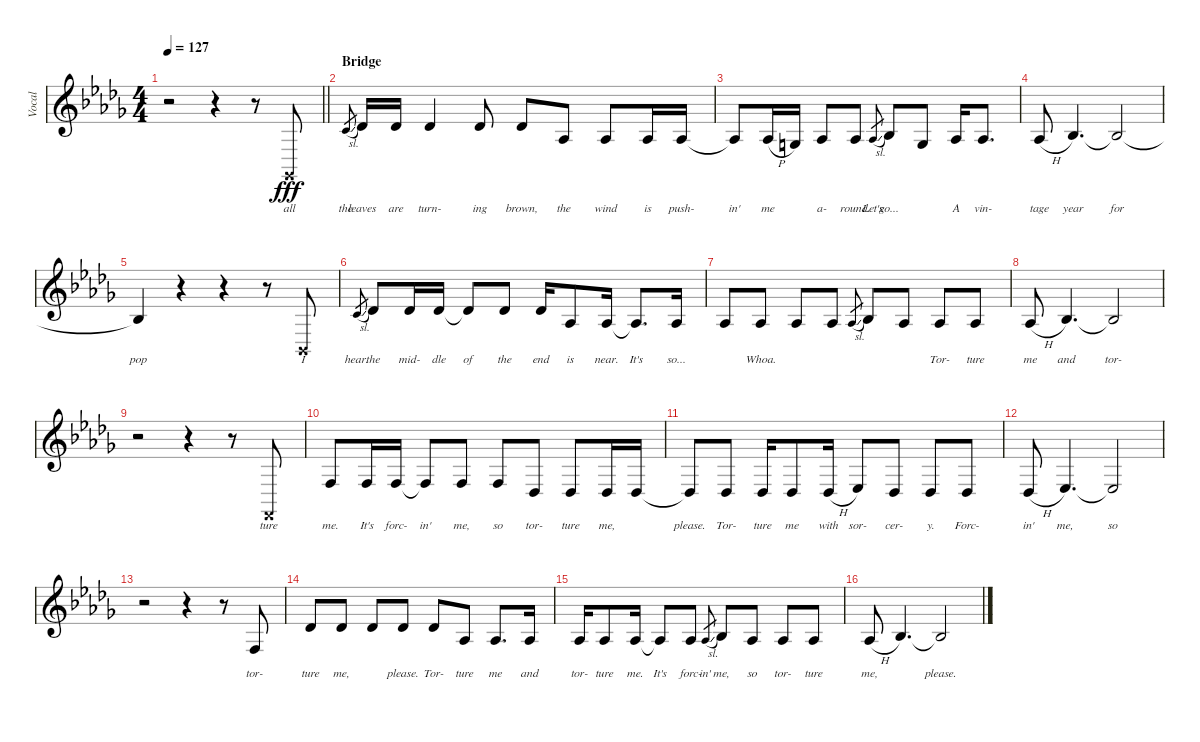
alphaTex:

\track ("Vocal" "Vocal") {instrument lead6voice}
\staff {score}
\tuning (E4 B3 G3 D3 A2 E2) {hide}
\ts (4 4)
\tempo 127
\clef g2
\barLineRight lightlight
\ks bbminor
r.2{dy fff} r.4 r.8 2.6{x}.8{lyrics (0 "all") lyrics (1 "") lyrics (2 "") lyrics (3 "") lyrics (4 "")} |
\section ("" "Bridge")
1.2{sl}.8{lyrics (0 "the") lyrics (1 "") lyrics (2 "") lyrics (3 "") lyrics (4 "") gr} 2.2.16{lyrics (0 "leaves") lyrics (1 "") lyrics (2 "") lyrics (3 "") lyrics (4 "")} 2.2.16{lyrics (0 "are") lyrics (1 "") lyrics (2 "") lyrics (3 "") lyrics (4 "")} 2.2.4{lyrics (0 "turn-") lyrics (1 "") lyrics (2 "") lyrics (3 "") lyrics (4 "")} 2.2.8{lyrics (0 "ing") lyrics (1 "") lyrics (2 "") lyrics (3 "") lyrics (4 "")} 2.2.8{lyrics (0 "brown,") lyrics (1 "") lyrics (2 "") lyrics (3 "") lyrics (4 "")} 1.3.8{lyrics (0 "the") lyrics (1 "") lyrics (2 "") lyrics (3 "") lyrics (4 "")} 1.3.8{lyrics (0 "wind") lyrics (1 "") lyrics (2 "") lyrics (3 "") lyrics (4 "")} 1.3.16{lyrics (0 "is") lyrics (1 "") lyrics (2 "") lyrics (3 "") lyrics (4 "")} 1.3.16{lyrics (0 "push-") lyrics (1 "") lyrics (2 "") lyrics (3 "") lyrics (4 "")} |
1.3{t}.8{lyrics (0 "in'") lyrics (1 "") lyrics (2 "") lyrics (3 "") lyrics (4 "")} 1.3{h}.16{lyrics (0 "me") lyrics (1 "") lyrics (2 "") lyrics (3 "") lyrics (4 "")} 0.3.16{lyrics (0 " ") lyrics (1 "") lyrics (2 "") lyrics (3 "") lyrics (4 "")} 1.3.8{lyrics (0 "a-") lyrics (1 "") lyrics (2 "") lyrics (3 "") lyrics (4 "")} 1.3.8{lyrics (0 "round.") lyrics (1 "") lyrics (2 "") lyrics (3 "") lyrics (4 "")} 1.3{sl}.8{lyrics (0 "Let's") lyrics (1 "") lyrics (2 "") lyrics (3 "") lyrics (4 "") gr} 3.3.8{lyrics (0 "go...") lyrics (1 "") lyrics (2 "") lyrics (3 "") lyrics (4 "")} 0.3.8{lyrics (0 " ") lyrics (1 "") lyrics (2 "") lyrics (3 "") lyrics (4 "")} 1.3.16{lyrics (0 "A") lyrics (1 "") lyrics (2 "") lyrics (3 "") lyrics (4 "")} 1.3.8{d lyrics (0 "vin-") lyrics (1 "") lyrics (2 "") lyrics (3 "") lyrics (4 "")} |
1.3{h}.8{lyrics (0 "tage") lyrics (1 "") lyrics (2 "") lyrics (3 "") lyrics (4 "")} 3.3.4{d lyrics (0 "year") lyrics (1 "") lyrics (2 "") lyrics (3 "") lyrics (4 "")} 3.3{t}.2{lyrics (0 "for") lyrics (1 "") lyrics (2 "") lyrics (3 "") lyrics (4 "")} |
3.3{t}.4{lyrics (0 "pop") lyrics (1 "") lyrics (2 "") lyrics (3 "") lyrics (4 "")} r.4 r.4 r.8 1.5{x}.8{lyrics (0 "I") lyrics (1 "") lyrics (2 "") lyrics (3 "") lyrics (4 "")} |
1.2{sl}.8{lyrics (0 "hear.") lyrics (1 "") lyrics (2 "") lyrics (3 "") lyrics (4 "") gr} 2.2.8{lyrics (0 "the") lyrics (1 "") lyrics (2 "") lyrics (3 "") lyrics (4 "")} 2.2.16{lyrics (0 "mid-") lyrics (1 "") lyrics (2 "") lyrics (3 "") lyrics (4 "")} 2.2.16{lyrics (0 "dle") lyrics (1 "") lyrics (2 "") lyrics (3 "") lyrics (4 "")} 2.2{t}.8{lyrics (0 "of") lyrics (1 "") lyrics (2 "") lyrics (3 "") lyrics (4 "")} 2.2.8{lyrics (0 "the") lyrics (1 "") lyrics (2 "") lyrics (3 "") lyrics (4 "")} 2.2.16{lyrics (0 "end") lyrics (1 "") lyrics (2 "") lyrics (3 "") lyrics (4 "")} 1.3.8{lyrics (0 "is") lyrics (1 "") lyrics (2 "") lyrics (3 "") lyrics (4 "")} 1.3.16{lyrics (0 "near.") lyrics (1 "") lyrics (2 "") lyrics (3 "") lyrics (4 "")} 1.3{t}.8{d lyrics (0 "It's") lyrics (1 "") lyrics (2 "") lyrics (3 "") lyrics (4 "")} 1.3.16{lyrics (0 "so...") lyrics (1 "") lyrics (2 "") lyrics (3 "") lyrics (4 "")} |
1.3.8{lyrics (0 " ") lyrics (1 "") lyrics (2 "") lyrics (3 "") lyrics (4 "")} 1.3.8{lyrics (0 "Whoa.") lyrics (1 "") lyrics (2 "") lyrics (3 "") lyrics (4 "")} 1.3.8{lyrics (0 " ") lyrics (1 "") lyrics (2 "") lyrics (3 "") lyrics (4 "")} 1.3.8{lyrics (0 "") lyrics (1 "") lyrics (2 "") lyrics (3 "") lyrics (4 "")} 1.3{sl}.8{lyrics (0 " ") lyrics (1 "") lyrics (2 "") lyrics (3 "") lyrics (4 "") gr} 3.3.8{lyrics (0 " ") lyrics (1 "") lyrics (2 "") lyrics (3 "") lyrics (4 "")} 1.3.8{lyrics (0 "") lyrics (1 "") lyrics (2 "") lyrics (3 "") lyrics (4 "")} 1.3.8{lyrics (0 "Tor-") lyrics (1 "") lyrics (2 "") lyrics (3 "") lyrics (4 "")} 1.3.8{lyrics (0 "ture") lyrics (1 "") lyrics (2 "") lyrics (3 "") lyrics (4 "")} |
1.3{h}.8{lyrics (0 "me") lyrics (1 "") lyrics (2 "") lyrics (3 "") lyrics (4 "")} 3.3.4{d lyrics (0 "and") lyrics (1 "") lyrics (2 "") lyrics (3 "") lyrics (4 "")} 3.3{t}.2{lyrics (0 "tor-") lyrics (1 "") lyrics (2 "") lyrics (3 "") lyrics (4 "")} |
r.2 r.4 r.8 1.6{x}.8{lyrics (0 "ture") lyrics (1 "") lyrics (2 "") lyrics (3 "") lyrics (4 "")} |
3.4.8{lyrics (0 "me.") lyrics (1 "") lyrics (2 "") lyrics (3 "") lyrics (4 "")} 3.4.16{lyrics (0 "It's") lyrics (1 "") lyrics (2 "") lyrics (3 "") lyrics (4 "")} 3.4.16{lyrics (0 "forc-") lyrics (1 "") lyrics (2 "") lyrics (3 "") lyrics (4 "")} 3.4{t}.8{lyrics (0 "in'") lyrics (1 "") lyrics (2 "") lyrics (3 "") lyrics (4 "")} 3.4.8{lyrics (0 "me,") lyrics (1 "") lyrics (2 "") lyrics (3 "") lyrics (4 "")} 3.4.8{lyrics (0 "so") lyrics (1 "") lyrics (2 "") lyrics (3 "") lyrics (4 "")} 4.5.8{lyrics (0 "tor-") lyrics (1 "") lyrics (2 "") lyrics (3 "") lyrics (4 "")} 4.5.8{lyrics (0 "ture") lyrics (1 "") lyrics (2 "") lyrics (3 "") lyrics (4 "")} 4.5.16{lyrics (0 "me,") lyrics (1 "") lyrics (2 "") lyrics (3 "") lyrics (4 "")} 4.5.16{lyrics (0 " ") lyrics (1 "") lyrics (2 "") lyrics (3 "") lyrics (4 "")} |
4.5{t}.8{lyrics (0 "please.") lyrics (1 "") lyrics (2 "") lyrics (3 "") lyrics (4 "")} 4.5.8{lyrics (0 "Tor-") lyrics (1 "") lyrics (2 "") lyrics (3 "") lyrics (4 "")} 4.5.16{lyrics (0 "ture") lyrics (1 "") lyrics (2 "") lyrics (3 "") lyrics (4 "")} 4.5.8{lyrics (0 "me") lyrics (1 "") lyrics (2 "") lyrics (3 "") lyrics (4 "")} 4.5{h}.16{lyrics (0 "with") lyrics (1 "") lyrics (2 "") lyrics (3 "") lyrics (4 "")} 6.5.8{lyrics (0 "sor-") lyrics (1 "") lyrics (2 "") lyrics (3 "") lyrics (4 "")} 4.5.8{lyrics (0 "cer-") lyrics (1 "") lyrics (2 "") lyrics (3 "") lyrics (4 "")} 4.5.8{lyrics (0 "y.") lyrics (1 "") lyrics (2 "") lyrics (3 "") lyrics (4 "")} 4.5.8{lyrics (0 "Forc-") lyrics (1 "") lyrics (2 "") lyrics (3 "") lyrics (4 "")} |
4.5{h}.8{lyrics (0 "in'") lyrics (1 "") lyrics (2 "") lyrics (3 "") lyrics (4 "")} 6.5.4{d lyrics (0 "me,") lyrics (1 "") lyrics (2 "") lyrics (3 "") lyrics (4 "")} 6.5{t}.2{lyrics (0 "so") lyrics (1 "") lyrics (2 "") lyrics (3 "") lyrics (4 "")} |
r.2 r.4 r.8 3.4.8{lyrics (0 "tor-") lyrics (1 "") lyrics (2 "") lyrics (3 "") lyrics (4 "")} |
2.2.8{lyrics (0 "ture") lyrics (1 "") lyrics (2 "") lyrics (3 "") lyrics (4 "")} 2.2.8{lyrics (0 "me,") lyrics (1 "") lyrics (2 "") lyrics (3 "") lyrics (4 "")} 2.2.8{lyrics (0 " ") lyrics (1 "") lyrics (2 "") lyrics (3 "") lyrics (4 "")} 2.2.8{lyrics (0 "please.") lyrics (1 "") lyrics (2 "") lyrics (3 "") lyrics (4 "")} 2.2.8{lyrics (0 "Tor-") lyrics (1 "") lyrics (2 "") lyrics (3 "") lyrics (4 "")} 1.3.8{lyrics (0 "ture") lyrics (1 "") lyrics (2 "") lyrics (3 "") lyrics (4 "")} 1.3.8{d lyrics (0 "me") lyrics (1 "") lyrics (2 "") lyrics (3 "") lyrics (4 "")} 1.3.16{lyrics (0 "and") lyrics (1 "") lyrics (2 "") lyrics (3 "") lyrics (4 "")} |
1.3.16{lyrics (0 "tor-") lyrics (1 "") lyrics (2 "") lyrics (3 "") lyrics (4 "")} 1.3.8{lyrics (0 "ture") lyrics (1 "") lyrics (2 "") lyrics (3 "") lyrics (4 "")} 1.3.16{lyrics (0 "me.") lyrics (1 "") lyrics (2 "") lyrics (3 "") lyrics (4 "")} 1.3{t}.8{lyrics (0 "It's") lyrics (1 "") lyrics (2 "") lyrics (3 "") lyrics (4 "")} 1.3.8{lyrics (0 "forc-") lyrics (1 "") lyrics (2 "") lyrics (3 "") lyrics (4 "")} 1.3{sl}.8{lyrics (0 "in'") lyrics (1 "") lyrics (2 "") lyrics (3 "") lyrics (4 "") gr} 3.3.8{lyrics (0 "me,") lyrics (1 "") lyrics (2 "") lyrics (3 "") lyrics (4 "")} 1.3.8{lyrics (0 "so") lyrics (1 "") lyrics (2 "") lyrics (3 "") lyrics (4 "")} 1.3.8{lyrics (0 "tor-") lyrics (1 "") lyrics (2 "") lyrics (3 "") lyrics (4 "")} 1.3.8{lyrics (0 "ture") lyrics (1 "") lyrics (2 "") lyrics (3 "") lyrics (4 "")} |
1.3{h}.8{lyrics (0 "me,") lyrics (1 "") lyrics (2 "") lyrics (3 "") lyrics (4 "")} 3.3.4{d lyrics (0 " ") lyrics (1 "") lyrics (2 "") lyrics (3 "") lyrics (4 "")} 3.3{t}.2{lyrics (0 "please.") lyrics (1 "") lyrics (2 "") lyrics (3 "") lyrics (4 "")}
